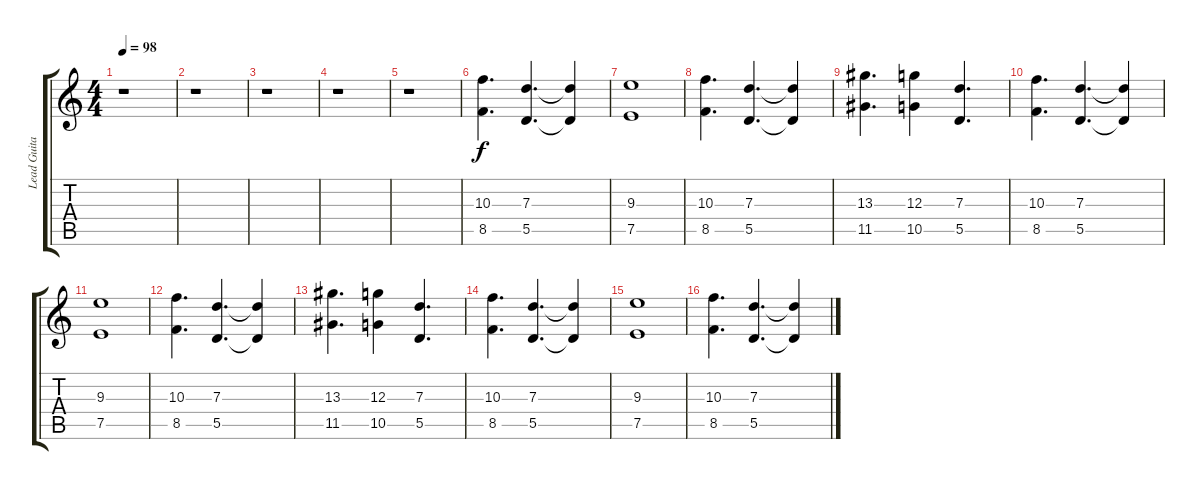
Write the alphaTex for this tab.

\track ("Lead Guitar" "Lead Guita") {instrument overdrivenguitar}
\staff {score tabs}
\tuning (E4 B3 G3 D3 A2 E2) {hide}
\ts (4 4)
\tempo 98
\clef g2
\ks aminor
r.1{dy f} |
r.1 |
r.1 |
r.1 |
r.1 |
(10.3 8.5).4{d volume 16 balance 8} (7.3 5.5).4{d} (7.3{t} 5.5{t}).4 |
(9.3 7.5).1 |
(10.3 8.5).4{d} (7.3 5.5).4{d} (7.3{t} 5.5{t}).4 |
(13.3 11.5).4{d} (12.3 10.5).4 (7.3 5.5).4{d} |
(10.3 8.5).4{d} (7.3 5.5).4{d} (7.3{t} 5.5{t}).4 |
(9.3 7.5).1 |
(10.3 8.5).4{d} (7.3 5.5).4{d} (7.3{t} 5.5{t}).4 |
(13.3 11.5).4{d} (12.3 10.5).4 (7.3 5.5).4{d} |
(10.3 8.5).4{d} (7.3 5.5).4{d} (7.3{t} 5.5{t}).4 |
(9.3 7.5).1 |
(10.3 8.5).4{d} (7.3 5.5).4{d} (7.3{t} 5.5{t}).4
